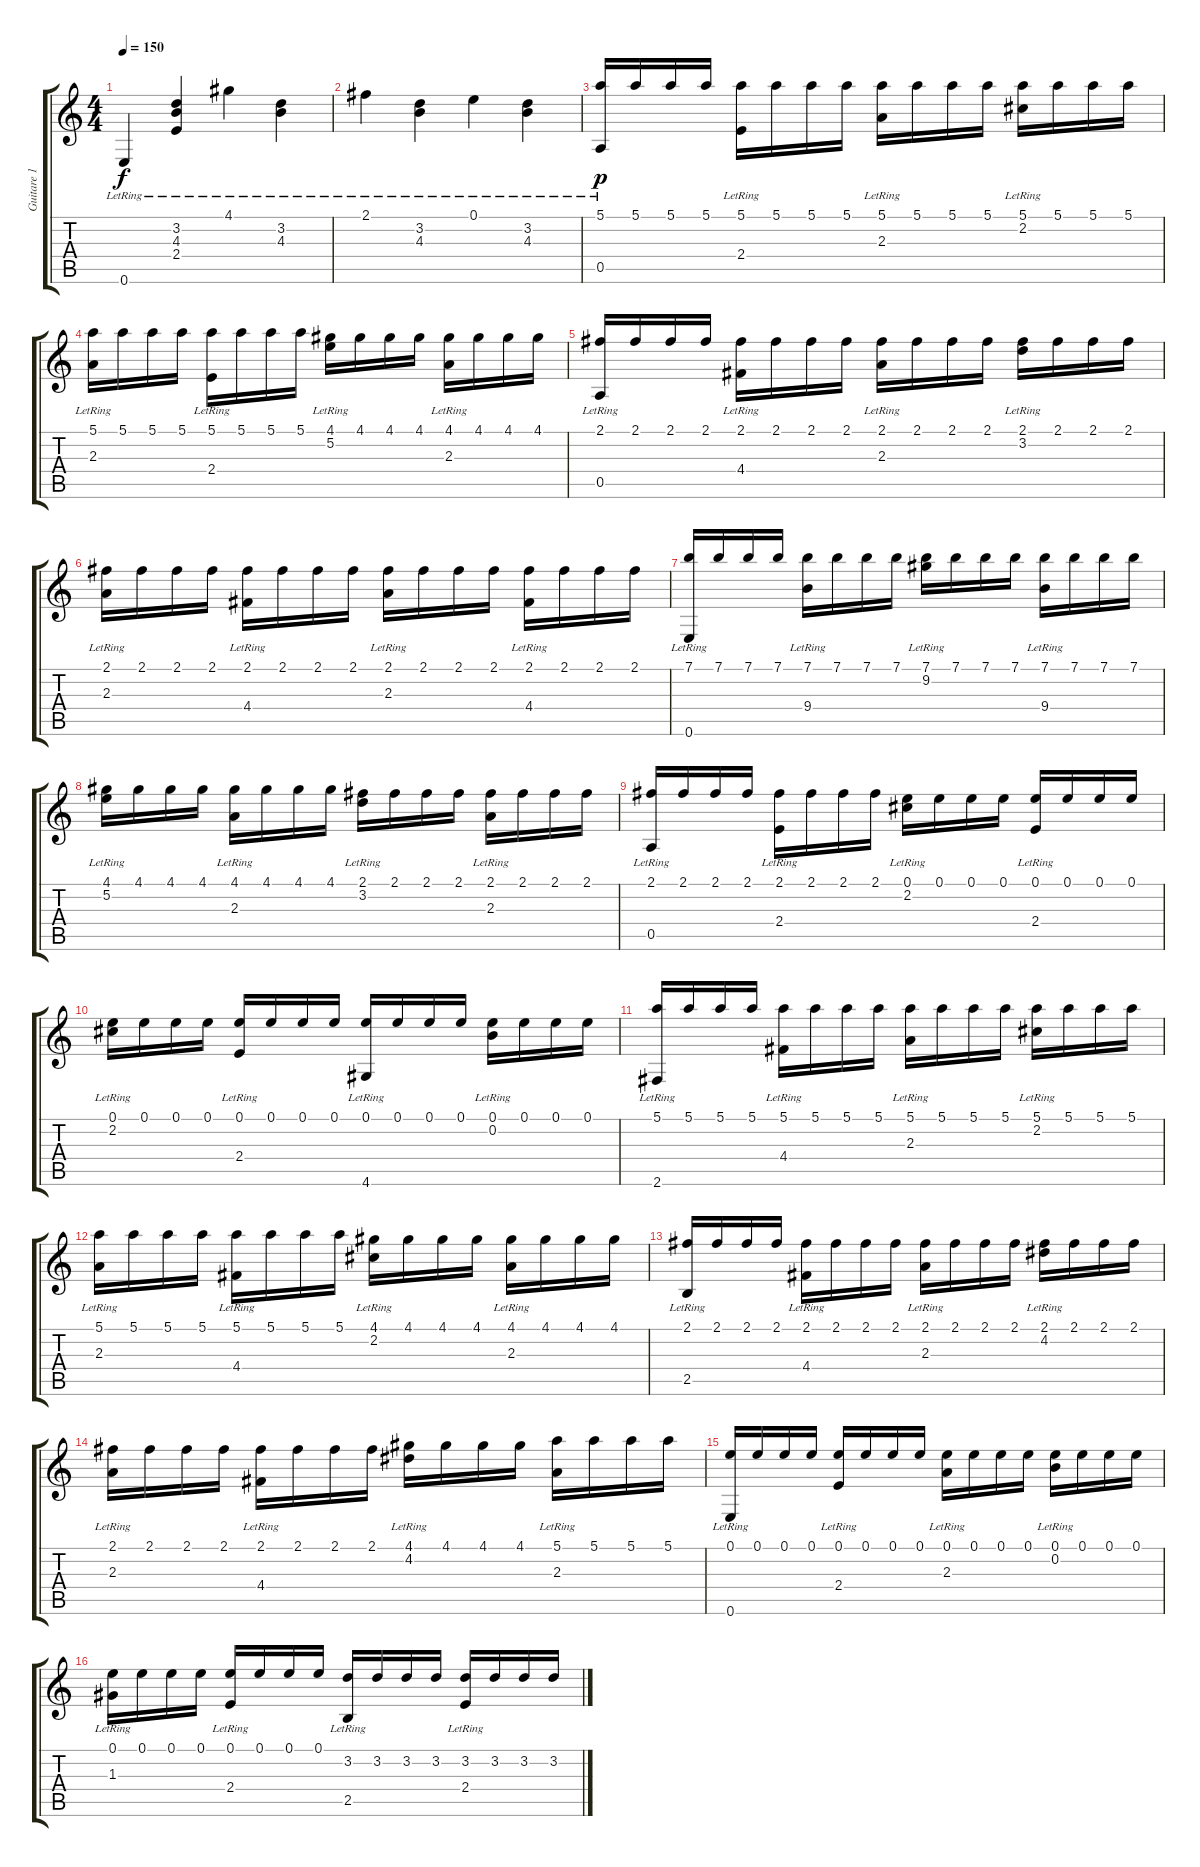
\track ("Guitare 1" "Guitare 1") {instrument acousticguitarnylon}
\staff {score tabs}
\tuning (E4 B3 G3 D3 A2 E2) {hide}
\ts (4 4)
\tempo 150
\clef g2
\ks c
0.6{lr}.4{dy f} (3.2{lr} 4.3{lr} 2.4{lr}).4 4.1{lr}.4 (3.2{lr} 4.3{lr}).4 |
2.1{lr}.4 (3.2{lr} 4.3{lr}).4 0.1{lr}.4 (3.2{lr} 4.3{lr}).4 |
(5.1 0.5{lr}).16{dy p} 5.1.16 5.1.16 5.1.16 (5.1 2.4{lr}).16 5.1.16 5.1.16 5.1.16 (5.1 2.3{lr}).16 5.1.16 5.1.16 5.1.16 (5.1 2.2{lr}).16 5.1.16 5.1.16 5.1.16 |
(5.1 2.3{lr}).16 5.1.16 5.1.16 5.1.16 (5.1 2.4{lr}).16 5.1.16 5.1.16 5.1.16 (4.1 5.2{lr}).16 4.1.16 4.1.16 4.1.16 (4.1 2.3{lr}).16 4.1.16 4.1.16 4.1.16 |
(2.1 0.5{lr}).16 2.1.16 2.1.16 2.1.16 (2.1 4.4{lr}).16 2.1.16 2.1.16 2.1.16 (2.1 2.3{lr}).16 2.1.16 2.1.16 2.1.16 (2.1 3.2{lr}).16 2.1.16 2.1.16 2.1.16 |
(2.1 2.3{lr}).16 2.1.16 2.1.16 2.1.16 (2.1 4.4{lr}).16 2.1.16 2.1.16 2.1.16 (2.1 2.3{lr}).16 2.1.16 2.1.16 2.1.16 (2.1 4.4{lr}).16 2.1.16 2.1.16 2.1.16 |
(7.1 0.6{lr}).16 7.1.16 7.1.16 7.1.16 (7.1 9.4{lr}).16 7.1.16 7.1.16 7.1.16 (7.1 9.2{lr}).16 7.1.16 7.1.16 7.1.16 (7.1 9.4{lr}).16 7.1.16 7.1.16 7.1.16 |
(4.1 5.2{lr}).16 4.1.16 4.1.16 4.1.16 (4.1 2.3{lr}).16 4.1.16 4.1.16 4.1.16 (2.1 3.2{lr}).16 2.1.16 2.1.16 2.1.16 (2.1 2.3{lr}).16 2.1.16 2.1.16 2.1.16 |
(2.1 0.5{lr}).16 2.1.16 2.1.16 2.1.16 (2.1 2.4{lr}).16 2.1.16 2.1.16 2.1.16 (0.1 2.2{lr}).16 0.1.16 0.1.16 0.1.16 (0.1 2.4{lr}).16 0.1.16 0.1.16 0.1.16 |
(0.1 2.2{lr}).16 0.1.16 0.1.16 0.1.16 (0.1 2.4{lr}).16 0.1.16 0.1.16 0.1.16 (0.1 4.6{lr}).16 0.1.16 0.1.16 0.1.16 (0.1 0.2{lr}).16 0.1.16 0.1.16 0.1.16 |
(5.1 2.6{lr}).16 5.1.16 5.1.16 5.1.16 (5.1 4.4{lr}).16 5.1.16 5.1.16 5.1.16 (5.1 2.3{lr}).16 5.1.16 5.1.16 5.1.16 (5.1 2.2{lr}).16 5.1.16 5.1.16 5.1.16 |
(5.1 2.3{lr}).16 5.1.16 5.1.16 5.1.16 (5.1 4.4{lr}).16 5.1.16 5.1.16 5.1.16 (4.1 2.2{lr}).16 4.1.16 4.1.16 4.1.16 (4.1 2.3{lr}).16 4.1.16 4.1.16 4.1.16 |
(2.1 2.5{lr}).16 2.1.16 2.1.16 2.1.16 (2.1 4.4{lr}).16 2.1.16 2.1.16 2.1.16 (2.1 2.3{lr}).16 2.1.16 2.1.16 2.1.16 (2.1 4.2{lr}).16 2.1.16 2.1.16 2.1.16 |
(2.1 2.3{lr}).16 2.1.16 2.1.16 2.1.16 (2.1 4.4{lr}).16 2.1.16 2.1.16 2.1.16 (4.1 4.2{lr}).16 4.1.16 4.1.16 4.1.16 (5.1 2.3{lr}).16 5.1.16 5.1.16 5.1.16 |
(0.1 0.6{lr}).16 0.1.16 0.1.16 0.1.16 (0.1 2.4{lr}).16 0.1.16 0.1.16 0.1.16 (0.1 2.3{lr}).16 0.1.16 0.1.16 0.1.16 (0.1 0.2{lr}).16 0.1.16 0.1.16 0.1.16 |
(0.1 1.3{lr}).16 0.1.16 0.1.16 0.1.16 (0.1 2.4{lr}).16 0.1.16 0.1.16 0.1.16 (3.2 2.5{lr}).16 3.2.16 3.2.16 3.2.16 (3.2 2.4{lr}).16 3.2.16 3.2.16 3.2.16
